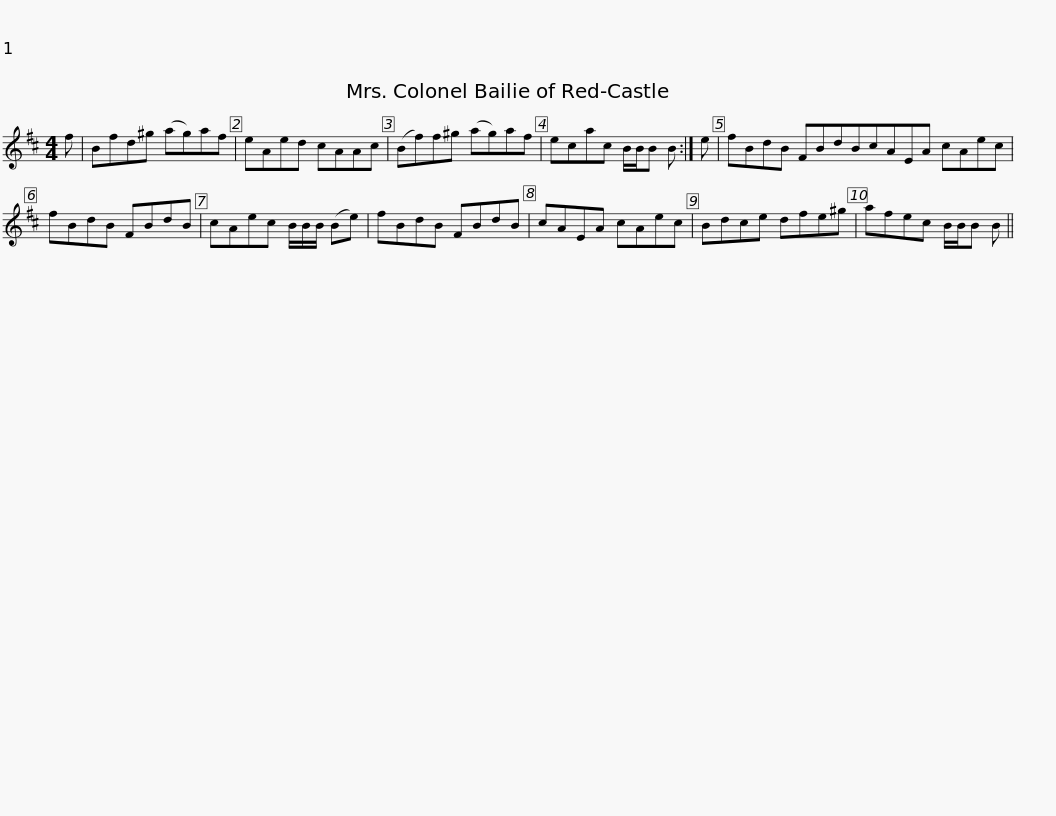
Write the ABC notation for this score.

X:1
L:1/8
M:4/4
I:linebreak $
K:D
V:1 treble
V:1
 f | Bfd^g (ag)af | eAed cAAc | (Bf)f^g (ag)af | ecac B/B/B B :| %5
 e |$ fBdB FBdBcAEA cAec | fBdB FBdB | cAec B/B/B/ (Be) | fBdB FBdB |$ %10
 cAEA cAec | Bdce dfe^g | afec B/B/B B || %13
